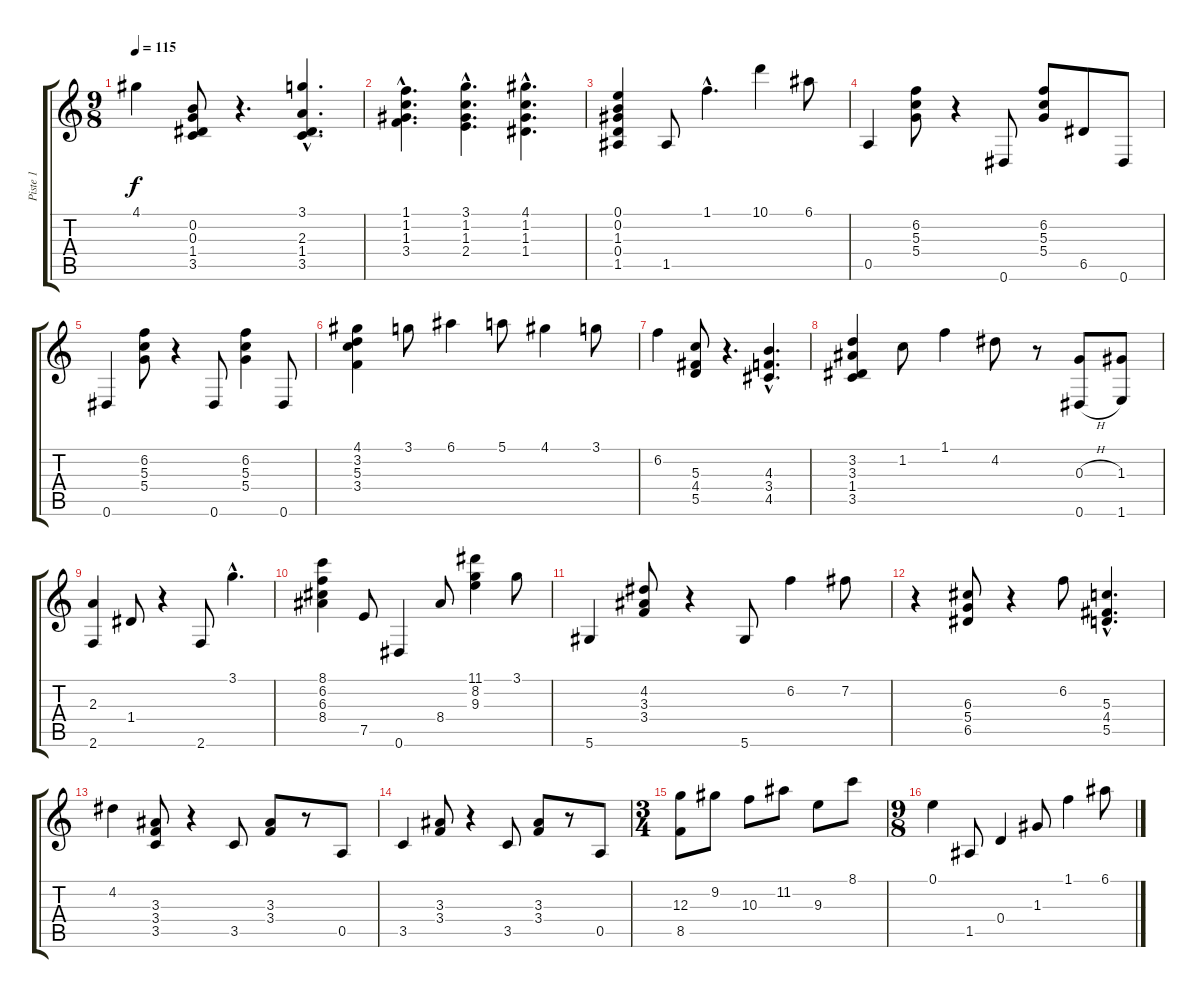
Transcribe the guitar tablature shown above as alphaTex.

\track ("Piste 1" "Piste 1") {instrument acousticguitarnylon}
\staff {score tabs}
\tuning (E4 B3 G3 D3 A2 Eb2) {hide}
\ts (9 8)
\tempo 115
\clef g2
\ks c
4.1.4{dy f} (0.2 0.3 1.4 3.5).8 r.4{d} (3.1{hac} 2.3{hac} 1.4{hac} 3.5{hac}).4{d} |
(1.1{hac} 1.2{hac} 1.3{hac} 3.4{hac}).4{d} (3.1{hac} 1.2{hac} 1.3{hac} 2.4{hac}).4{d} (4.1{hac} 1.2{hac} 1.3{hac} 1.4{hac}).4{d} |
(0.1 0.2 1.3 0.4 1.5).4 1.5.8 1.1{hac}.4{d} 10.1.4 6.1.8 |
0.5.4 (6.2 5.3 5.4).8 r.4 0.6.8 (6.2 5.3 5.4).8 6.5.8 0.6.8 |
0.6.4 (6.2 5.3 5.4).8 r.4 0.6.8 (6.2 5.3 5.4).4 0.6.8 |
(4.1 3.2 5.3 3.4).4 3.1.8 6.1.4 5.1.8 4.1.4 3.1.8 |
6.2.4 (5.3 4.4 5.5).8 r.4{d} (4.3{hac} 3.4{hac} 4.5{hac}).4{d} |
(3.2 3.3 1.4 3.5).4 1.2.8 1.1.4 4.2.8 r.8 (0.3{h} 0.6{h}).8 (1.3 1.6).8 |
(2.3 2.6).4 1.4.8 r.4 2.6.8 3.1{hac}.4{d} |
(8.1 6.2 6.3 8.4).4 7.5.8 0.6.4 8.4.8 (11.1 8.2 9.3).4 3.1.8 |
5.6.4 (4.2 3.3 3.4).8 r.4 5.6.8 6.2.4 7.2.8 |
r.4 (6.3 5.4 6.5).8 r.4 6.2.8 (5.3{hac} 4.4{hac} 5.5{hac}).4{d} |
4.2.4 (3.3 3.4 3.5).8 r.4 3.5.8 (3.3 3.4).8 r.8 0.5.8 |
3.5.4 (3.3 3.4).8 r.4 3.5.8 (3.3 3.4).8 r.8 0.5.8 |
\ts (3 4)
(12.3 8.5).8 9.2.8 10.3.8 11.2.8 9.3.8 8.1.8 |
\ts (9 8)
0.1.4 1.5.8 0.4.4 1.3.8 1.1.4 6.1.8
